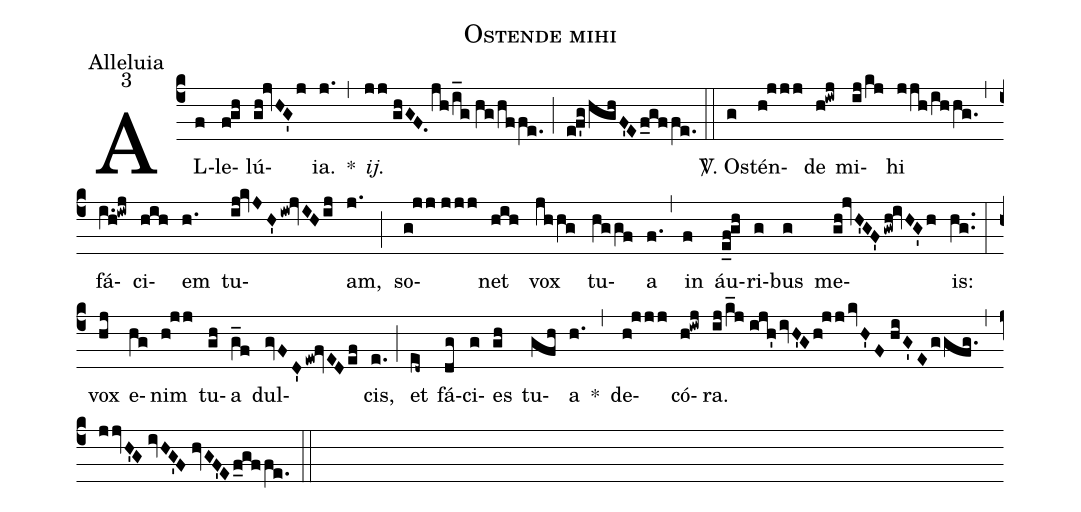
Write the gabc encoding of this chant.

name:Ostende mihi;
office-part:Alleluia;
mode:3;
%%
(c4) AL(f)le(f!gh)lú(gh!jvHG'j)ia.(j.) *(,) <i>ij.</i>(jj//ghGF./jh/i_g//hg/hffe.) (;) (e!f'g/hghF'E/f_gffe.) (::)
<sp>V/</sp>. Os(g)tén(h!jjj)de(h!iwj) mi(ij/kj)hi(jjh/ihhg.) (,) fá(i.h!iwj)ci(hih)em(h.) tu(ij!kvJH'/iw!jvIH/ij)am,(j.) (;) so(g!jj//jjj)net(hih) vox(jhhg) tu(hggf)a(f.) (,) in(f) áu(e_f!gh)ri(g)bus(g) me(gh!jvH'GF'/gwh!ivHG'h)is:(hg..) (:)
vox(hj) e(hg)nim(h!jj) tu(gh)a(g_f) dul(gvFD'/ew!fvED/ef)cis,(e.) (;) et(ed~) fá(dg)ci(g)es(gh) tu(gfh)a(h.) *(,) de(h!jjj)có(h!iwj)ra.(ij/k_j//ijh'/ivH'Gh!jj/kvH'F//hiG'E/ggfg.) (,) (jjvH'G//ivHG'F//hvGF'E/f_gffe.) (::)
